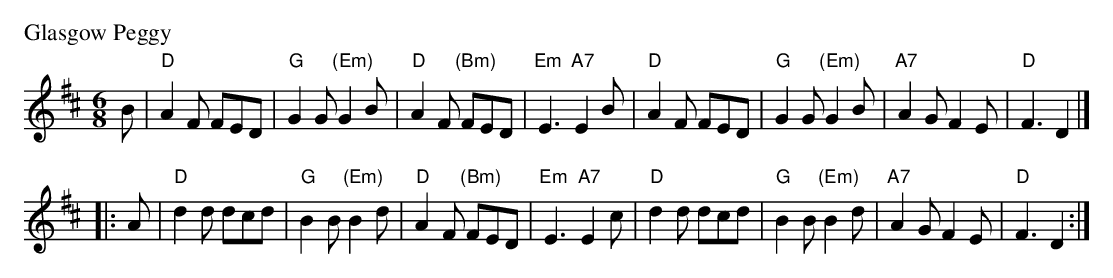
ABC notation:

X:1
P: Glasgow Peggy
K: D
M: 6/8
L: 1/8
B |\
"D"A2F FED | "G"G2G "(Em)"G2B | "D"A2F "(Bm)"FED | "Em"E3 "A7"E2B |\
"D"A2F FED | "G"G2G "(Em)"G2B | "A7"A2G F2E | "D"F3 D2 |]
|: A |\
"D"d2d dcd | "G"B2B "(Em)"B2d | "D"A2F "(Bm)"FED | "Em"E3 "A7"E2c |\
"D"d2d dcd | "G"B2B "(Em)"B2d | "A7"A2G F2E | "D"F3 D2 :|
